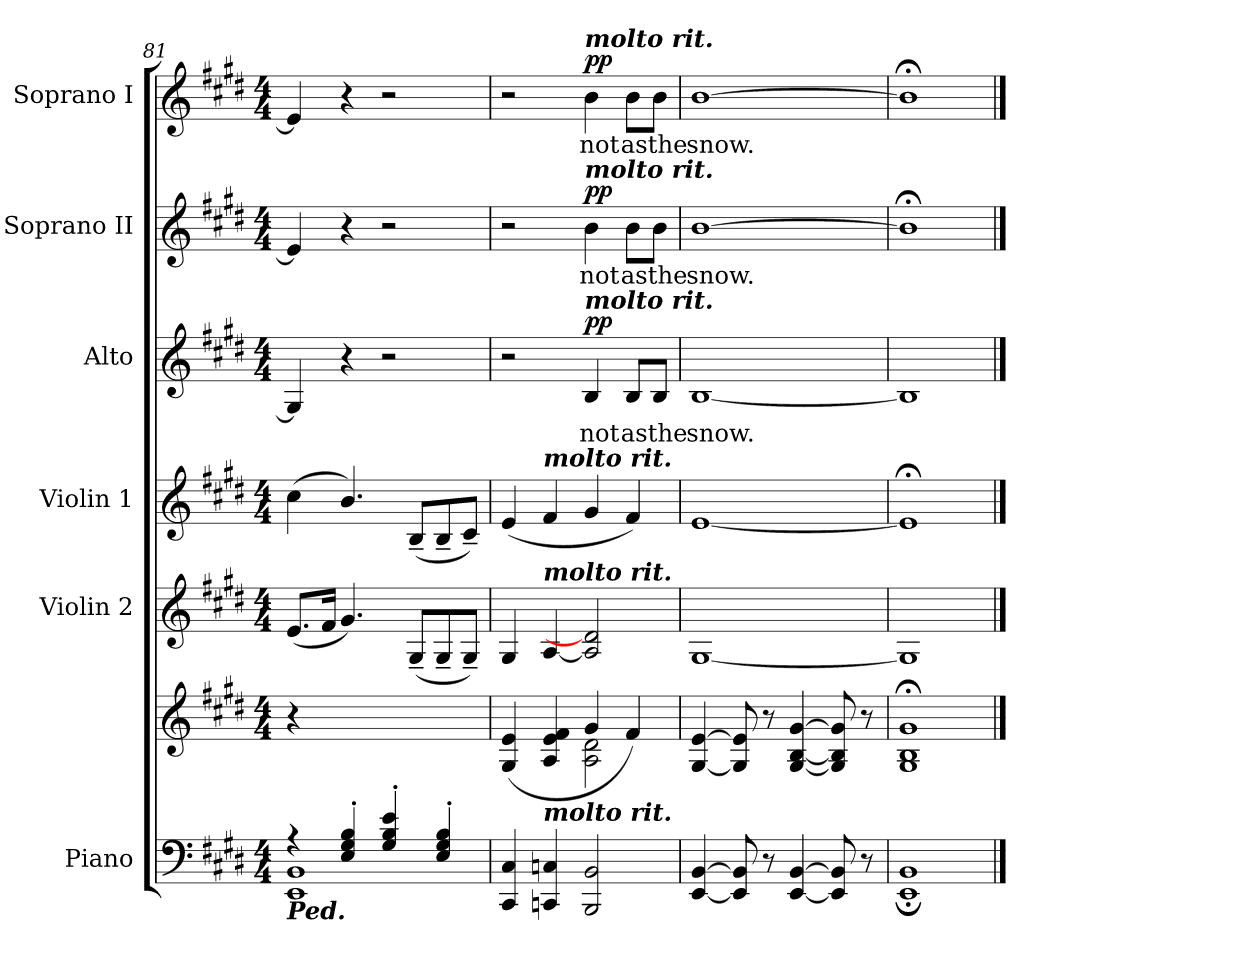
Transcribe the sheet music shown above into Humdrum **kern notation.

**kern	**kern	**kern	**kern	**kern	**text	**dynam	**kern	**text	**dynam	**kern	**text	**dynam
*part6	*part6	*part5	*part4	*part3	*part3	*part3	*part2	*part2	*part2	*part1	*part1	*part1
*staff7	*staff6	*staff5	*staff4	*staff3	*staff3	*staff3	*staff2	*staff2	*staff2	*staff1	*staff1	*staff1
*I"Piano	*	*I"Violin 2	*I"Violin 1	*I"Alto	*	*	*I"Soprano II	*	*	*I"Soprano I	*	*
*	*	*I'Vn 2	*I'Vn 1	*I'A	*	*	*I'S II	*	*	*I'S I	*	*
!!LO:LB:g=z
*clefF4	*clefG2	*clefG2	*clefG2	*clefG2	*	*	*clefG2	*	*	*clefG2	*	*
*k[f#c#g#d#]	*k[f#c#g#d#]	*k[f#c#g#d#]	*k[f#c#g#d#]	*k[f#c#g#d#]	*	*	*k[f#c#g#d#]	*	*	*k[f#c#g#d#]	*	*
*E:	*E:	*E:	*E:	*E:	*	*	*E:	*	*	*E:	*	*
*M4/4	*M4/4	*M4/4	*M4/4	*M4/4	*	*	*M4/4	*	*	*M4/4	*	*
=81	=81	=81	=81	=81	=81	=81	=81	=81	=81	=81	=81	=81
*^	*^	*	*	*	*	*	*	*	*	*	*	*
!LO:TX:b:Bi:t=Ped.	!	!	!	!	!	!	!	!	!	!	!	!	!	!
4r	1EE\ 1BB\	4r	2ryy	(<8.eL	(<4cc#	4G#]	.	.	4e]	.	.	4e]	.	.
.	.	.	.	16f#J	.	.	.	.	.	.	.	.	.	.
4E/' 4G#/' 4B/'	.	4ryy	.	4.g#)	4.b/)	4r	.	.	4r	.	.	4r	.	.
4G#/' 4B/' 4e/'	.	2ryy	2ryy	.	.	2r	.	.	2r	.	.	2r	.	.
.	.	.	.	(<8G#~L	(<8B~L	.	.	.	.	.	.	.	.	.
4E/' 4G#/' 4B/'	.	.	.	8G#~	8B~	.	.	.	.	.	.	.	.	.
.	.	.	.	8G#~J)	8c#~J)	.	.	.	.	.	.	.	.	.
=82	=82	=82	=82	=82	=82	=82	=82	=82	=82	=82	=82	=82	=82	=82
4CC#/ 4C#/	4ryy	(>4G#/ 4e/	2ryy	4G#	(<4e	2r	.	.	2r	.	.	2r	.	.
!	!	!	!	!	!LO:TX:a:Bi:t=molto rit.	!	!	!	!	!	!	!	!	!
!	!	!	!	!LO:TX:a:Bi:t=molto rit.	!	!	!	!	!	!	!	!	!	!
!	!	!LO:TX:b:Bi:t=molto rit.	!	!	!	!	!	!	!	!	!	!	!	!
4CCn/ 4Cn/	4ryy	4A/ 4e/ 4f#/	.	[4A	4f#	.	.	.	.	.	.	.	.	.
!	!	!	!	!	!	!	!	!	!	!	!	!LO:TX:a:Bi:t=molto rit.	!	!
!	!	!	!	!	!	!	!	!	!LO:TX:a:Bi:t=molto rit.	!	!	!	!	!
!	!	!	!	!	!	!LO:TX:a:Bi:t=molto rit.	!	!	!	!	!	!	!	!
!	!	!	!	!	!	!	!LO:LY:b	!LO:DY:b	!	!LO:LY:b	!LO:DY:b	!	!LO:LY:b	!LO:DY:b
2BBB/ 2BB/	4ryy	4g#/	2A\ 2d#\	2A] 2d#]	4g#	4B	not	pp	4b	not	pp	4b	not	pp
!	!	!	!	!	!	!	!LO:LY:b	!	!	!LO:LY:b	!	!	!LO:LY:b	!
.	4ryy	4f#/)	.	.	4f#)	8B/L	as	.	8b\L	as	.	8b\L	as	.
!	!	!	!	!	!	!	!LO:LY:b	!	!	!LO:LY:b	!	!	!LO:LY:b	!
.	.	.	.	.	.	8B/J	the	.	8b\J	the	.	8b\J	the	.
=83	=83	=83	=83	=83	=83	=83	=83	=83	=83	=83	=83	=83	=83	=83
!	!	!	!	!	!	!	!LO:LY:b	!	!	!LO:LY:b	!	!	!LO:LY:b	!
[4EE/ [4BB/	2ryy	[4G#/ [4e/	2ryy	[1G#	[1e	[1B	snow.	.	[1b	snow.	.	[1b	snow.	.
8EE/] 8BB/]	.	8G#/] 8e/]	.	.	.	.	.	.	.	.	.	.	.	.
8r	.	8r	.	.	.	.	.	.	.	.	.	.	.	.
[4EE/ [4BB/	2ryy	[4G#/ [4B/ [4g#/	2ryy	.	.	.	.	.	.	.	.	.	.	.
8EE/] 8BB/]	.	8G#/] 8B/] 8g#/]	.	.	.	.	.	.	.	.	.	.	.	.
8r	.	8r	.	.	.	.	.	.	.	.	.	.	.	.
=84	=84	=84	=84	=84	=84	=84	=84	=84	=84	=84	=84	=84	=84	=84
1BB/	1EE;\	1g#;</	1G#\ 1B\	1G#]	1e;<;<]	1B]	.	.	1b;<]	.	.	1b;<]	.	.
*v	*v	*	*	*	*	*	*	*	*	*	*	*	*	*
*	*v	*v	*	*	*	*	*	*	*	*	*	*	*
==	==	==	==	==	==	==	==	==	==	==	==	==
*-	*-	*-	*-	*-	*-	*-	*-	*-	*-	*-	*-	*-
